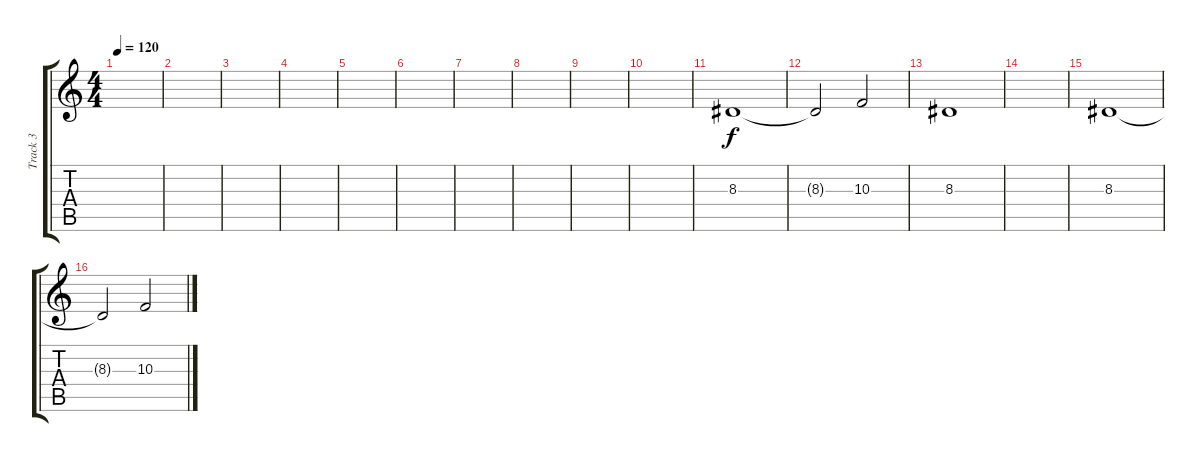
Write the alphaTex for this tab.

\track ("Track 3" "Track 3") {instrument stringensemble1}
\staff {score tabs}
\tuning (E4 B3 G3 D3 A2 E2) {hide}
\ts (4 4)
\tempo 120
\clef g2
\ks c
|
|
|
|
|
|
|
|
|
|
8.3.1 |
8.3{t}.2 10.3.2 |
8.3.1 |
|
8.3.1 |
8.3{t}.2 10.3.2
